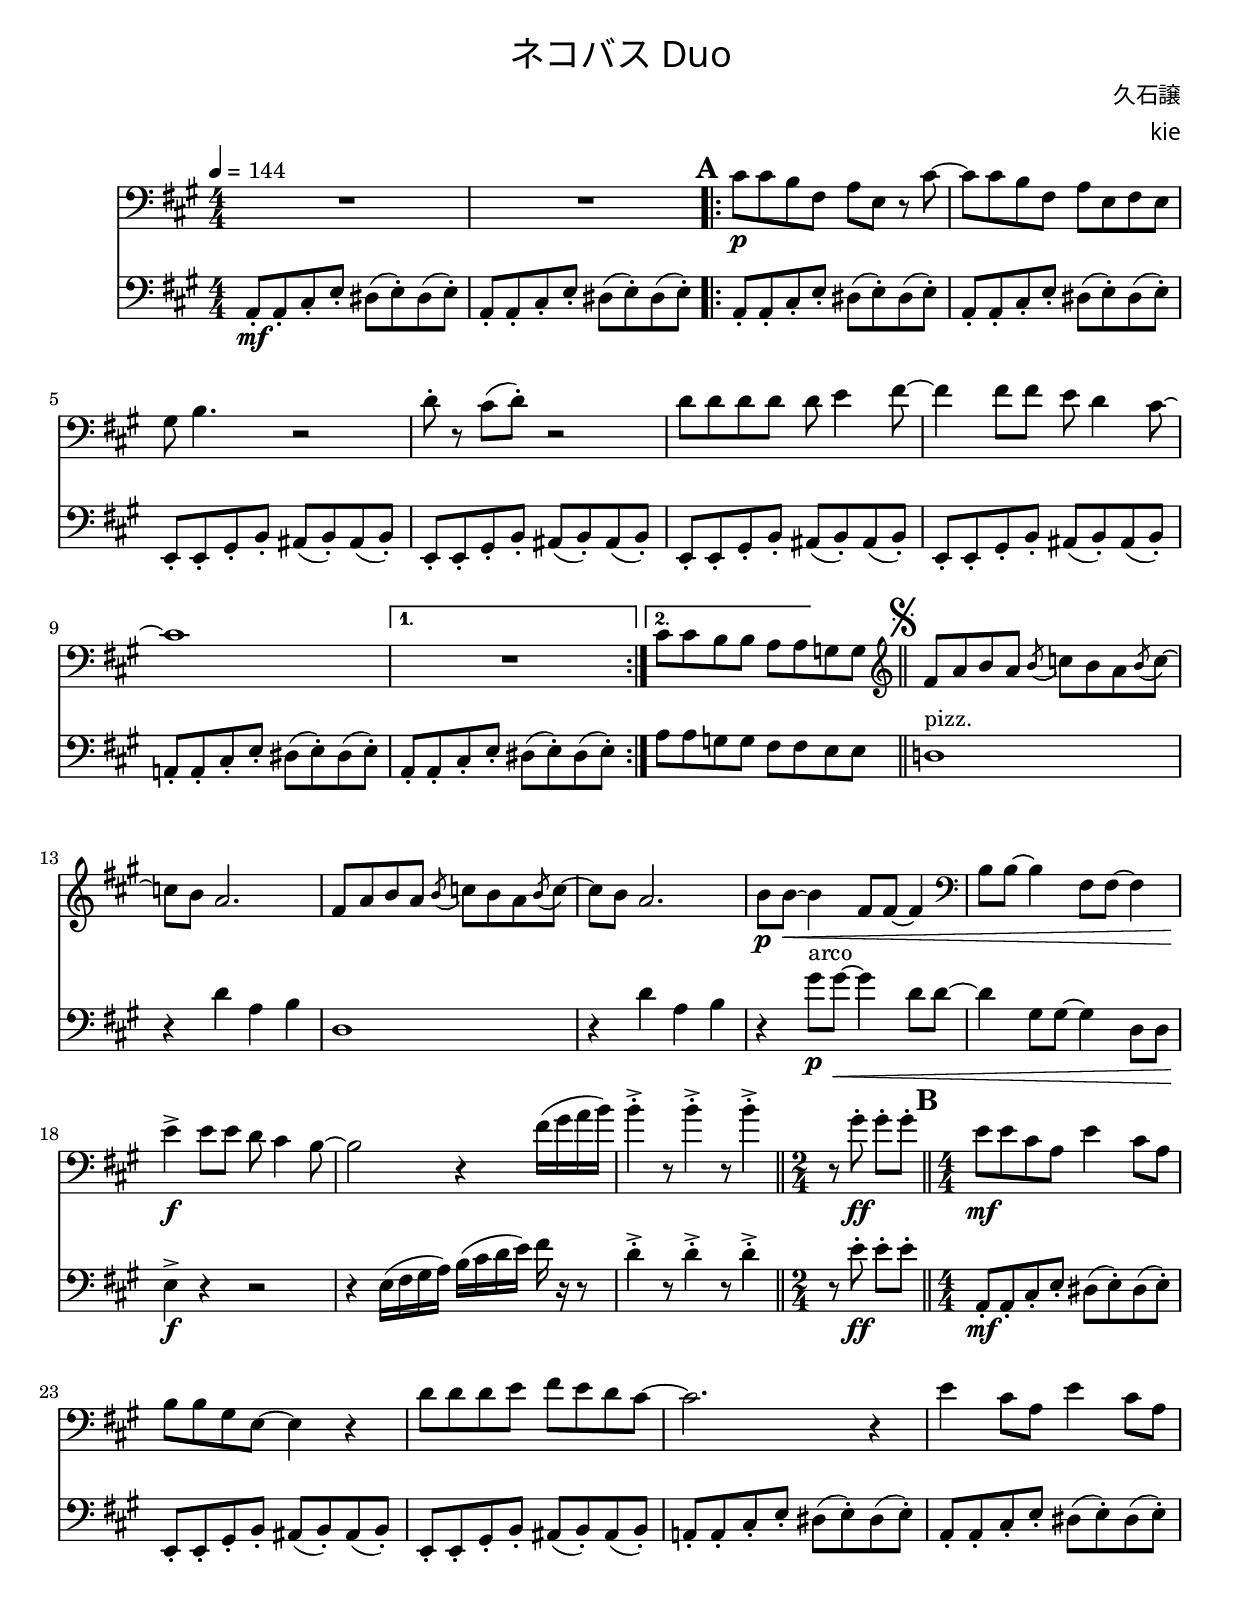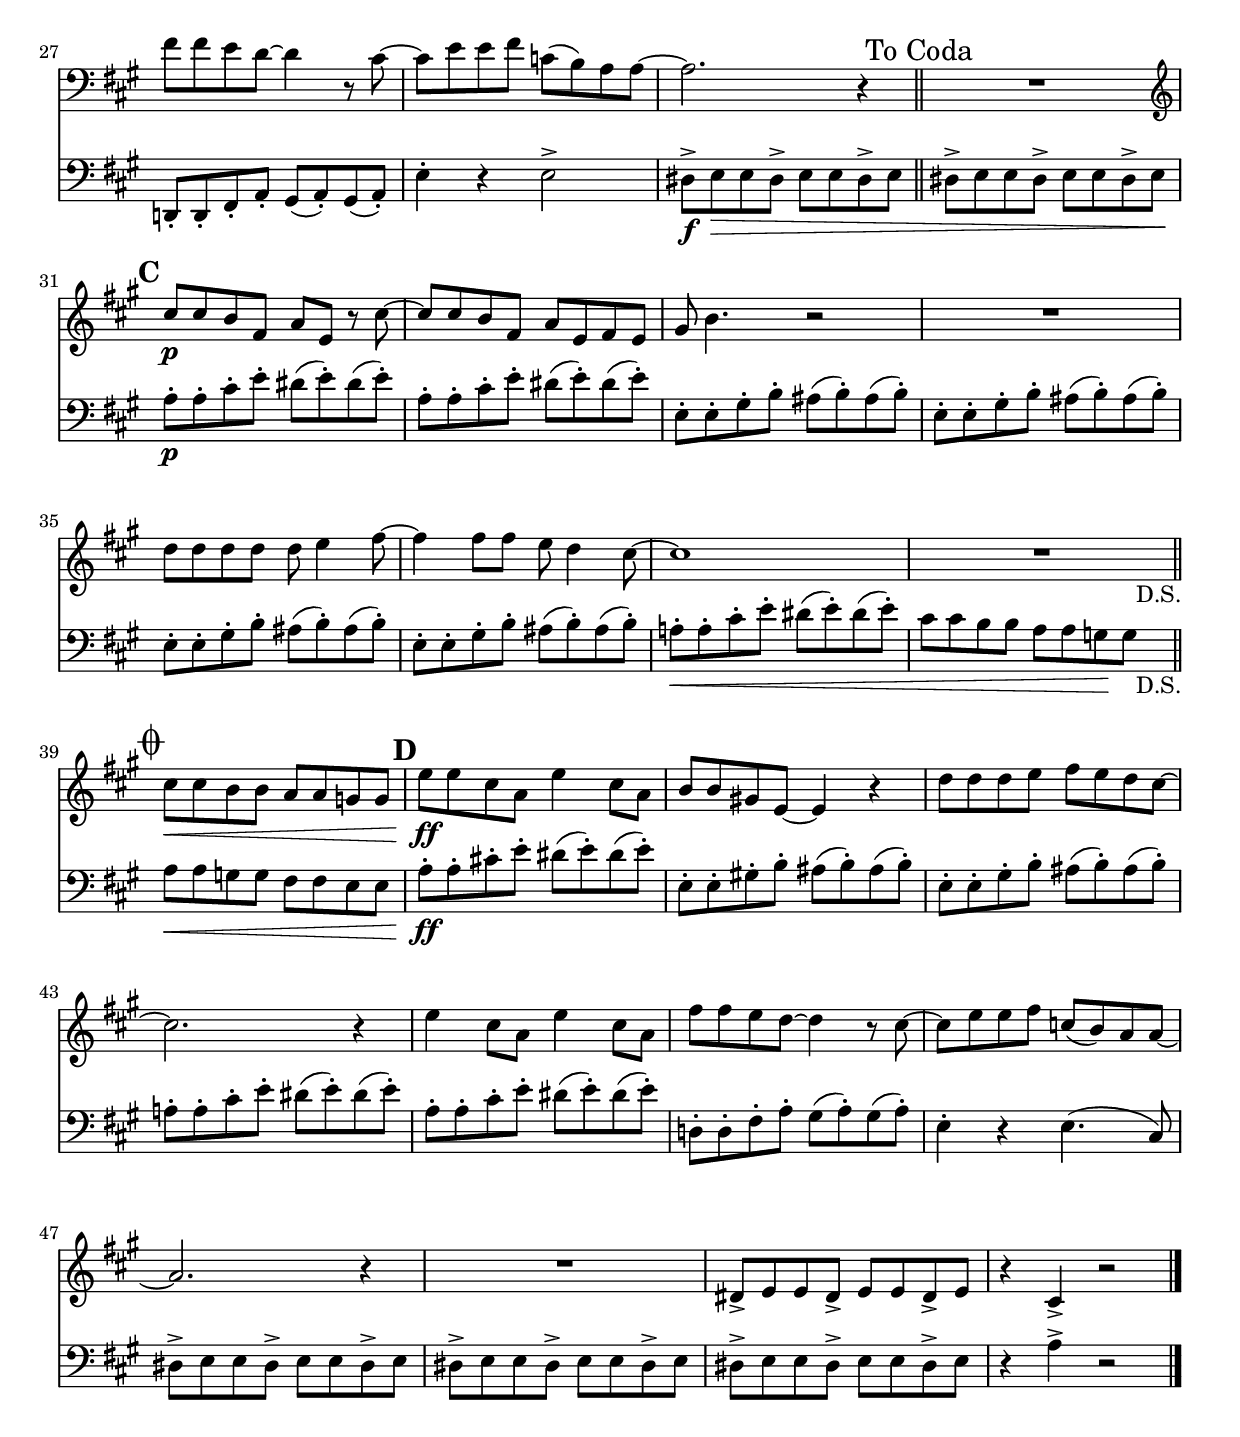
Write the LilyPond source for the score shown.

\version "2.24.0"
\header {
  title = \markup {
          \override #'(font-name . "HGSSoeiKakupoptai")
          "ネコバス Duo"
  }
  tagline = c
  composer = \markup {
          \override #'(font-name . "HGSSoeiKakupoptai")
          "久石譲"
  }
  arranger = \markup {
          \override #'(font-name . "HGSSoeiKakupoptai")
          "kie"
  }
}


#(set-global-staff-size 20)
#(set-default-paper-size "a4" )

%%以下、定義
ffz = #(make-dynamic-script "ffz")
fpp = #(make-dynamic-script "fpp")
%%ここまで、定義

\paper {
  #(set-paper-size "a4")
  top-margin = 2\cm
  bottom-margin = 1\cm
  left-margin = 1\cm
  right-margin = 1\cm

  markup-markup-spacing.basic-distance = #20
  markup-system-spacing.basic-distance = #20
  last-bottom-spacing.basic-distance = #12
  system-system-spacing.basic-distance = #16
  score-markup-spacing.basic-distance = #20

  print-page-number = ##f
  
  print-first-page-number = ##f
  first-page-number = 1

}


\layout {
  indent = 1.0\cm %%0にするといい
}


\score {
  <<    
    \new Staff{
      \compressEmptyMeasures
      \relative c'{
  \numericTimeSignature
  \time 4/4 %%拍子
  \set Staff.midiInstrument = "contrabass"
  \clef bass %%音部記号　ト音…treble　ヘ音…bass　ハ音…alto
  \override Hairpin.minimum-length = #6

  \key a \major  %%調
  \tempo 4=144  %%BPM
  R1*2
  \mark \default
  \repeat volta 2 {
    cis8\p cis b fis a e r cis'~
    cis cis b fis a e fis e
    gis b4. r2
    d8-. r cis( d-.) r2
    d8 d d d d e4 fis8~
    fis4 fis8 fis e d4 cis8~ 
    cis1
    \alternative{
      {R1}
      {cis8 cis b b a[ a}
    }
  }
  g g]
  \bar "||"
  \clef treble
  \mark \markup { \musicglyph "scripts.segno" }
  fis'8 a b a \acciaccatura b8 c b a \acciaccatura b8 c~
  c b a2.
  fis8 a b a \acciaccatura b8 c b a \acciaccatura b8 c~
  c b a2.
  b8\p b\<~ b4 fis8 fis~ fis4
  \clef bass
  b,8 b~ b4 fis8 fis~ fis4
  e'4->\f e8 e d cis4 b8~
  b2 r4 fis'16( gis a b)
  b4-.-> r8 b4-.-> r8 b4-.->
  \bar "||"
  \time 2/4
  r8 gis-.\ff gis-. gis-.
  \bar "||"
  \mark \default
  \time 4/4
  e8\mf e cis a e'4 cis8 a
  b b gis e~ e4 r
  d'8 d d e fis e d cis~
  cis2. r4
  e4 cis8 a e'4 cis8 a
  fis' fis e d~ d4 r8 cis~
  cis e e fis c( b) a a~
  a2. r4
  \bar "||"
  \mark \markup{"To Coda"}
  R1
  \mark \default
  \clef treble
  cis'8\p cis b fis a e r cis'~
  cis cis b fis a e fis e
  gis b4. r2
  R1
  d8 d d d d e4 fis8~
  fis4 fis8 fis e d4 cis8~ 
  cis1
  <<{R1} {s2... s16_"D.S."}>>
  \bar "||"
  \break
  \mark \markup { \musicglyph "scripts.coda" }
  cis8\< cis b b a a g g
  \mark \default
  e'8\ff e cis a e'4 cis8 a
  b b gis! e~ e4 r
  d'8 d d e fis e d cis~
  cis2. r4
  e4 cis8 a e'4 cis8 a
  fis' fis e d~ d4 r8 cis~
  cis e e fis c( b) a a~
  a2. r4
  R1
  dis,8-> e e dis-> e e  dis-> e
  r4 cis-> r2
  \bar "|."
}

    }
    
    \new Staff{
      \compressEmptyMeasures
      \relative c{
  \numericTimeSignature
  \time 4/4 %%拍子
  \set Staff.midiInstrument = "contrabass"
  \clef bass %%音部記号　ト音…treble　ヘ音…bass　ハ音…alto
  \override Hairpin.minimum-length = #6

  \key a \major  %%調
  \tempo 4=144  %%BPM
  a8-.\mf a-. cis-. e-. dis( e-.) dis( e-.)
  a,-. a-. cis-. e-. dis( e-.) dis( e-.)
  \mark \default
  \repeat volta 2 { 
    a,-. a-. cis-. e-. dis( e-.) dis( e-.)
    a,-. a-. cis-. e-. dis( e-.) dis( e-.)
    e,-. e-. gis-. b-. ais( b-.) ais( b-.)
    e,-. e-. gis-. b-. ais( b-.) ais( b-.)
    e,-. e-. gis-. b-. ais( b-.) ais( b-.)
    e,-. e-. gis-. b-. ais( b-.) ais( b-.)
    a!-. a-. cis-. e-. dis( e-.) dis( e-.)
    \alternative {
      {a,-. a-. cis-. e-. dis( e-.) dis( e-.)}
      {a8 a g g fis[ fis}
    }
  }
  e e]
  \bar "||"
  \mark \markup { \musicglyph "scripts.segno" }
  d!1^"pizz."
  r4 d' a b
  d,1
  r4 d' a b
  r4 gis'8^"arco"\p gis\<~ gis4 d8 d~
  d4 gis,8 gis~ gis4 d8 d
  e4->\f r4 r2
  r4 e16( fis gis a) b( cis d e) fis r r8
  d4-.-> r8 d4-.-> r8 d4-.->
  \bar "||"
  \time 2/4
  r8 e-.\ff e-. e-.
  \bar "||"
  \time 4/4
  \mark \default
  a,,-.\mf a-. cis-. e-. dis( e-.) dis( e-.)
  e,-. e-. gis-. b-. ais( b-.) ais( b-.)
  e,-. e-. gis-. b-. ais( b-.) ais( b-.)
  a!-. a-. cis-. e-. dis( e-.) dis( e-.)
  a,-. a-. cis-. e-. dis( e-.) dis( e-.)
  d,!-. d-. fis-. a-. gis( a-.) gis( a-.)
  e'4-. r e2->
  dis8->\f e\> e dis-> e e  dis-> e
  \bar "||"
  \mark \markup{"To Coda"}
  dis8-> e e dis8-> e e  dis-> e\!
  \mark \default
  a-.\p a-. cis-. e-. dis( e-.) dis( e-.)
  a,-. a-. cis-. e-. dis( e-.) dis( e-.)
  e,-. e-. gis-. b-. ais( b-.) ais( b-.)
  e,-. e-. gis-. b-. ais( b-.) ais( b-.)
  e,-. e-. gis-. b-. ais( b-.) ais( b-.)
  e,-. e-. gis-. b-. ais( b-.) ais( b-.)
  a!-.\< a-. cis-. e-. dis( e-.) dis( e-.)
  cis cis b b a a g\! <<{g} {s16 s_"D.S."}>>
  \bar "||"
  \break
  \mark \markup { \musicglyph "scripts.coda" }
  a8\< a g g fis fis e e
  a-.\ff a-. cis!-. e-. dis( e-.) dis( e-.)
  e,-. e-. gis!-. b-. ais( b-.) ais( b-.)
  e,-. e-. gis-. b-. ais( b-.) ais( b-.)
  a!-. a-. cis-. e-. dis( e-.) dis( e-.)
  a,-. a-. cis-. e-. dis( e-.) dis( e-.)
  d,!-. d-. fis-. a-. gis( a-.) gis( a-.)
  e4-. r e4.( cis8)
  dis8-> e e dis-> e e  dis-> e
  dis8-> e e dis-> e e  dis-> e
  dis8-> e e dis-> e e  dis-> e
  r4 a-> r2
  \bar "|."
}

    }

  >>
  \layout{}
  \midi{}
}